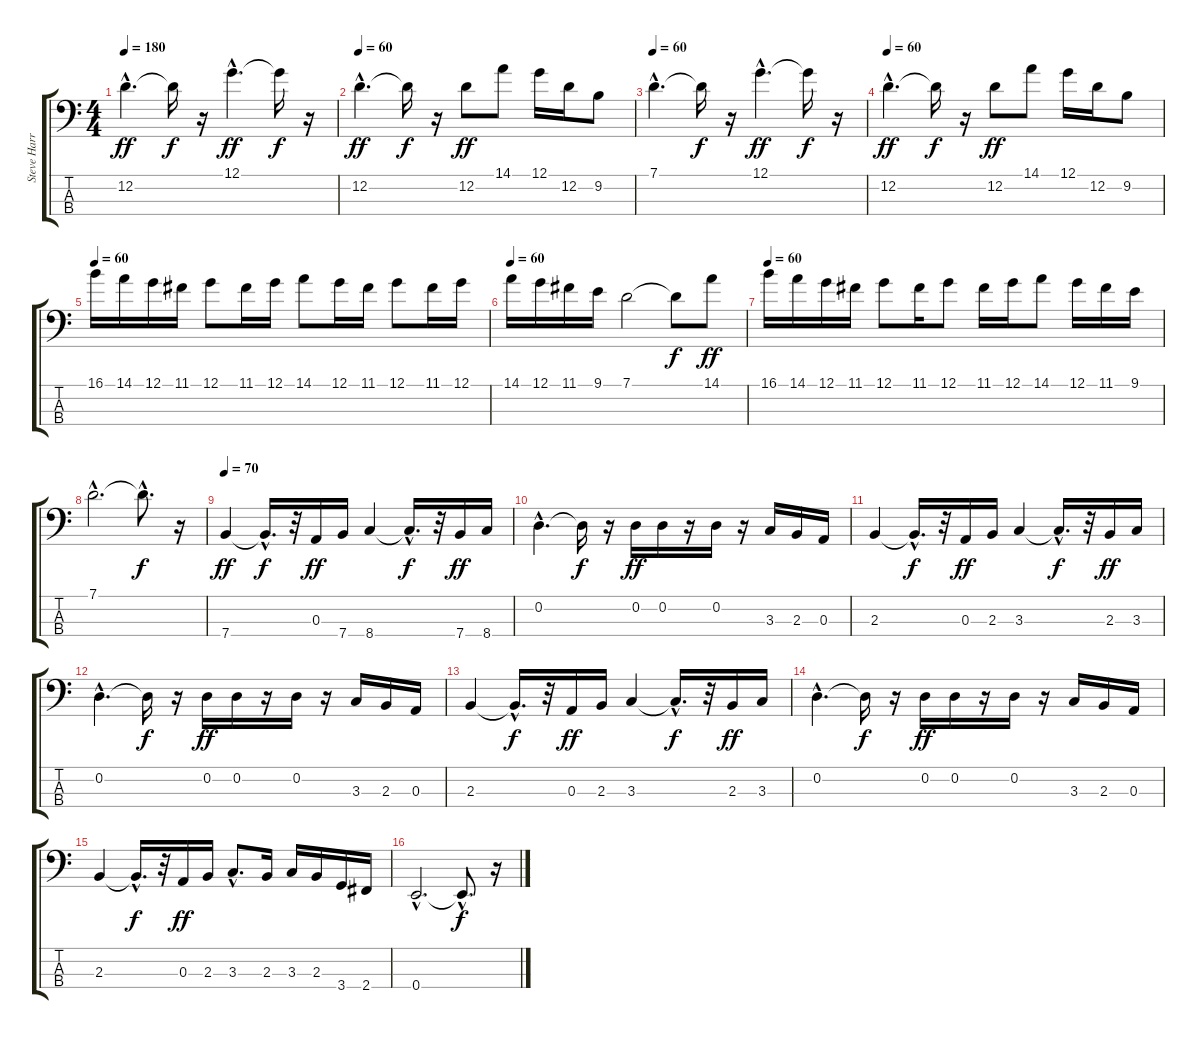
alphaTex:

\track ("Steve Harris" "Steve Harr") {instrument electricbassfinger}
\staff {score tabs}
\tuning (G2 D2 A1 E1) {hide}
\ts (4 4)
\tempo 180
\tempo 70
\tempo 60
\tempo 180
\clef f4
\ks c
12.2{hac}.4{d dy ff instrument electricbassfinger} 12.2{t}.16{dy f} r.16 12.1{hac}.4{d dy ff} 12.1{t}.16{dy f} r.16 |
\tempo 60
12.2{hac}.4{d dy ff} 12.2{t}.16{dy f} r.16 12.2.8{dy ff} 14.1.8 12.1.16 12.2.16 9.2.8 |
\tempo 60
7.1{hac}.4{d} 7.1{t}.16{dy f} r.16 12.1{hac}.4{d dy ff} 12.1{t}.16{dy f} r.16 |
\tempo 60
12.2{hac}.4{d dy ff} 12.2{t}.16{dy f} r.16 12.2.8{dy ff} 14.1.8 12.1.16 12.2.16 9.2.8 |
\tempo 60
16.1.16 14.1.16 12.1.16 11.1.16 12.1.8 11.1.16 12.1.16 14.1.8 12.1.16 11.1.16 12.1.8 11.1.16 12.1.16 |
\tempo 60
14.1.16 12.1.16 11.1.16 9.1.16 7.1.2 7.1{t}.8{dy f} 14.1.8{dy ff} |
\tempo 60
16.1.16 14.1.16 12.1.16 11.1.16 12.1.8 11.1.16 12.1.8 11.1.16 12.1.16 14.1.8 12.1.16 11.1.16 9.1.16 |
7.1{hac}.2{d} 7.1{hac t}.8{d dy f} r.16 |
\tempo 70
7.4.4{dy ff} 7.4{hac t}.16{d dy f} r.32 0.3.16{dy ff} 7.4.16 8.4.4 8.4{hac t}.16{d dy f} r.32 7.4.16{dy ff} 8.4.16 |
0.2{hac}.4{d} 0.2{t}.16{dy f} r.16 0.2.16{dy ff} 0.2.16 r.16 0.2.16 r.16 3.3.16 2.3.16 0.3.16 |
2.3.4 2.3{hac t}.16{d dy f} r.32 0.3.16{dy ff} 2.3.16 3.3.4 3.3{hac t}.16{d dy f} r.32 2.3.16{dy ff} 3.3.16 |
0.2{hac}.4{d} 0.2{t}.16{dy f} r.16 0.2.16{dy ff} 0.2.16 r.16 0.2.16 r.16 3.3.16 2.3.16 0.3.16 |
2.3.4 2.3{hac t}.16{d dy f} r.32 0.3.16{dy ff} 2.3.16 3.3.4 3.3{hac t}.16{d dy f} r.32 2.3.16{dy ff} 3.3.16 |
0.2{hac}.4{d} 0.2{t}.16{dy f} r.16 0.2.16{dy ff} 0.2.16 r.16 0.2.16 r.16 3.3.16 2.3.16 0.3.16 |
2.3.4 2.3{hac t}.16{d dy f} r.32 0.3.16{dy ff} 2.3.16 3.3{hac}.8{d} 2.3.16 3.3.16 2.3.16 3.4.16 2.4.16 |
0.4{hac}.2{d} 0.4{hac t}.8{d dy f} r.16
